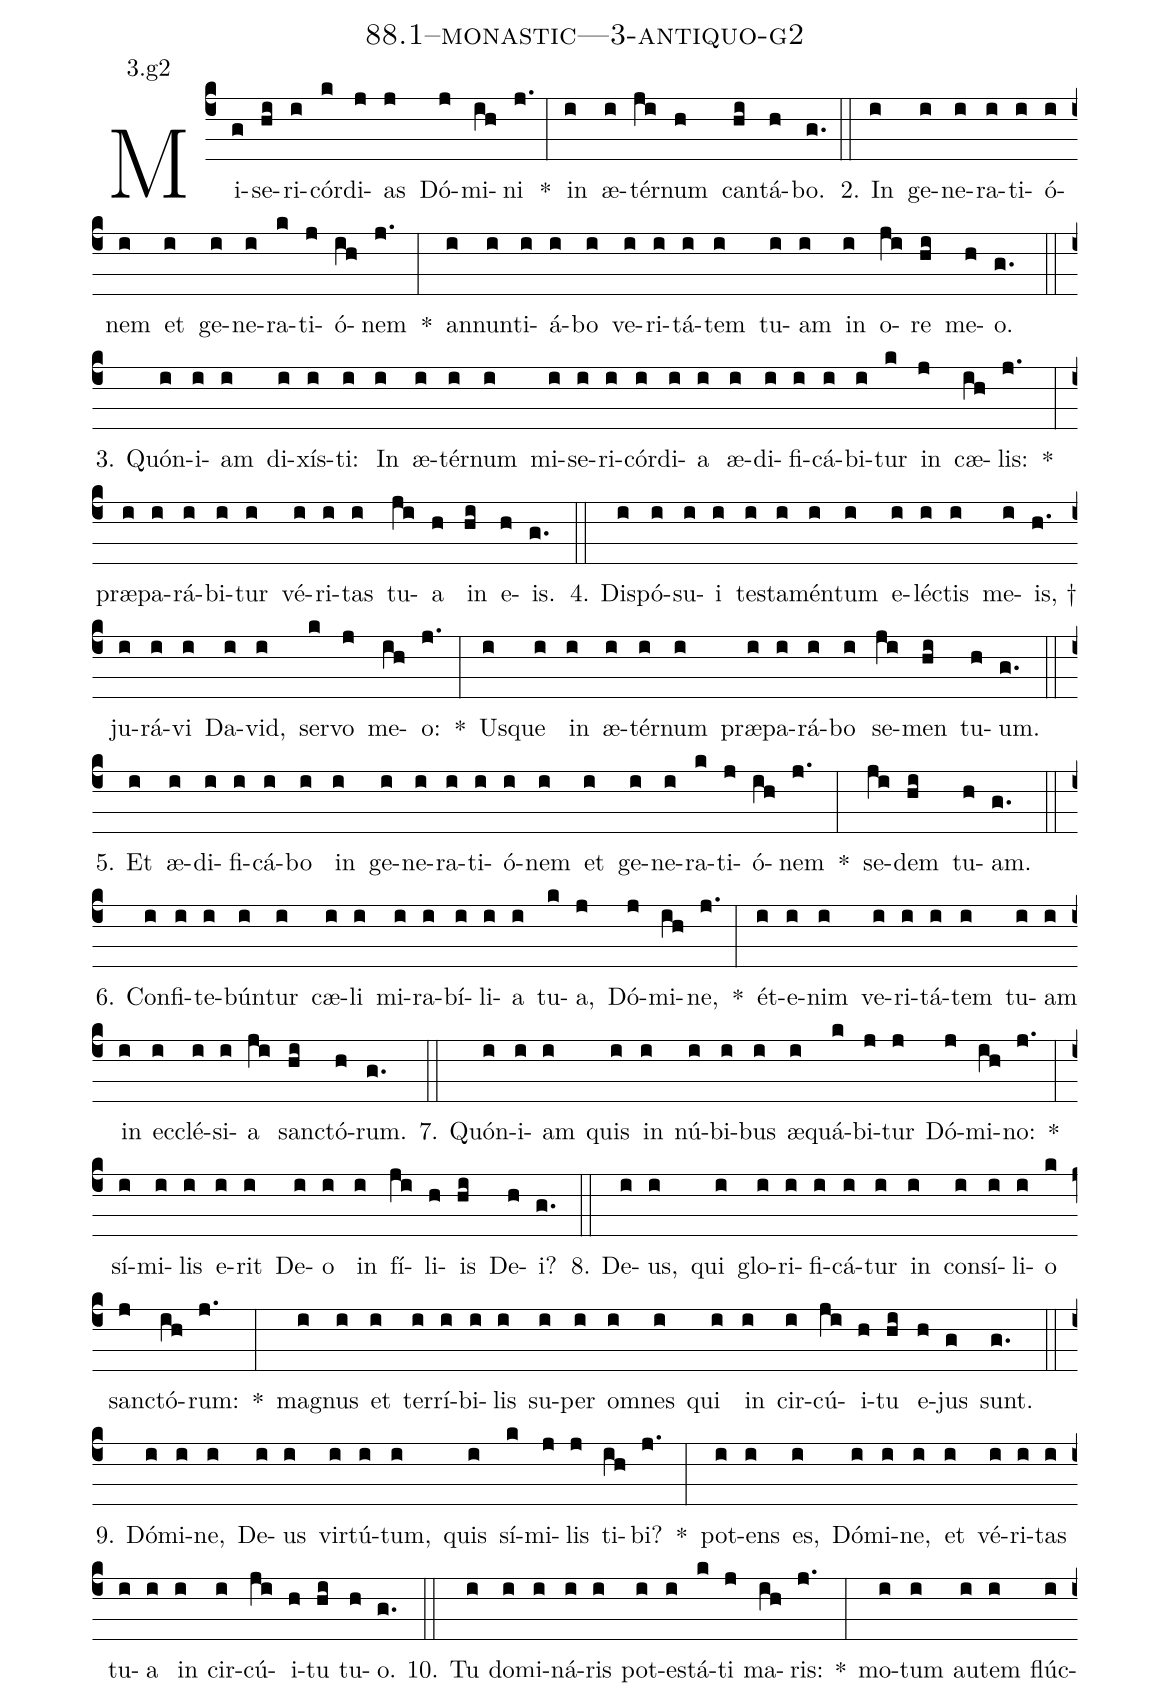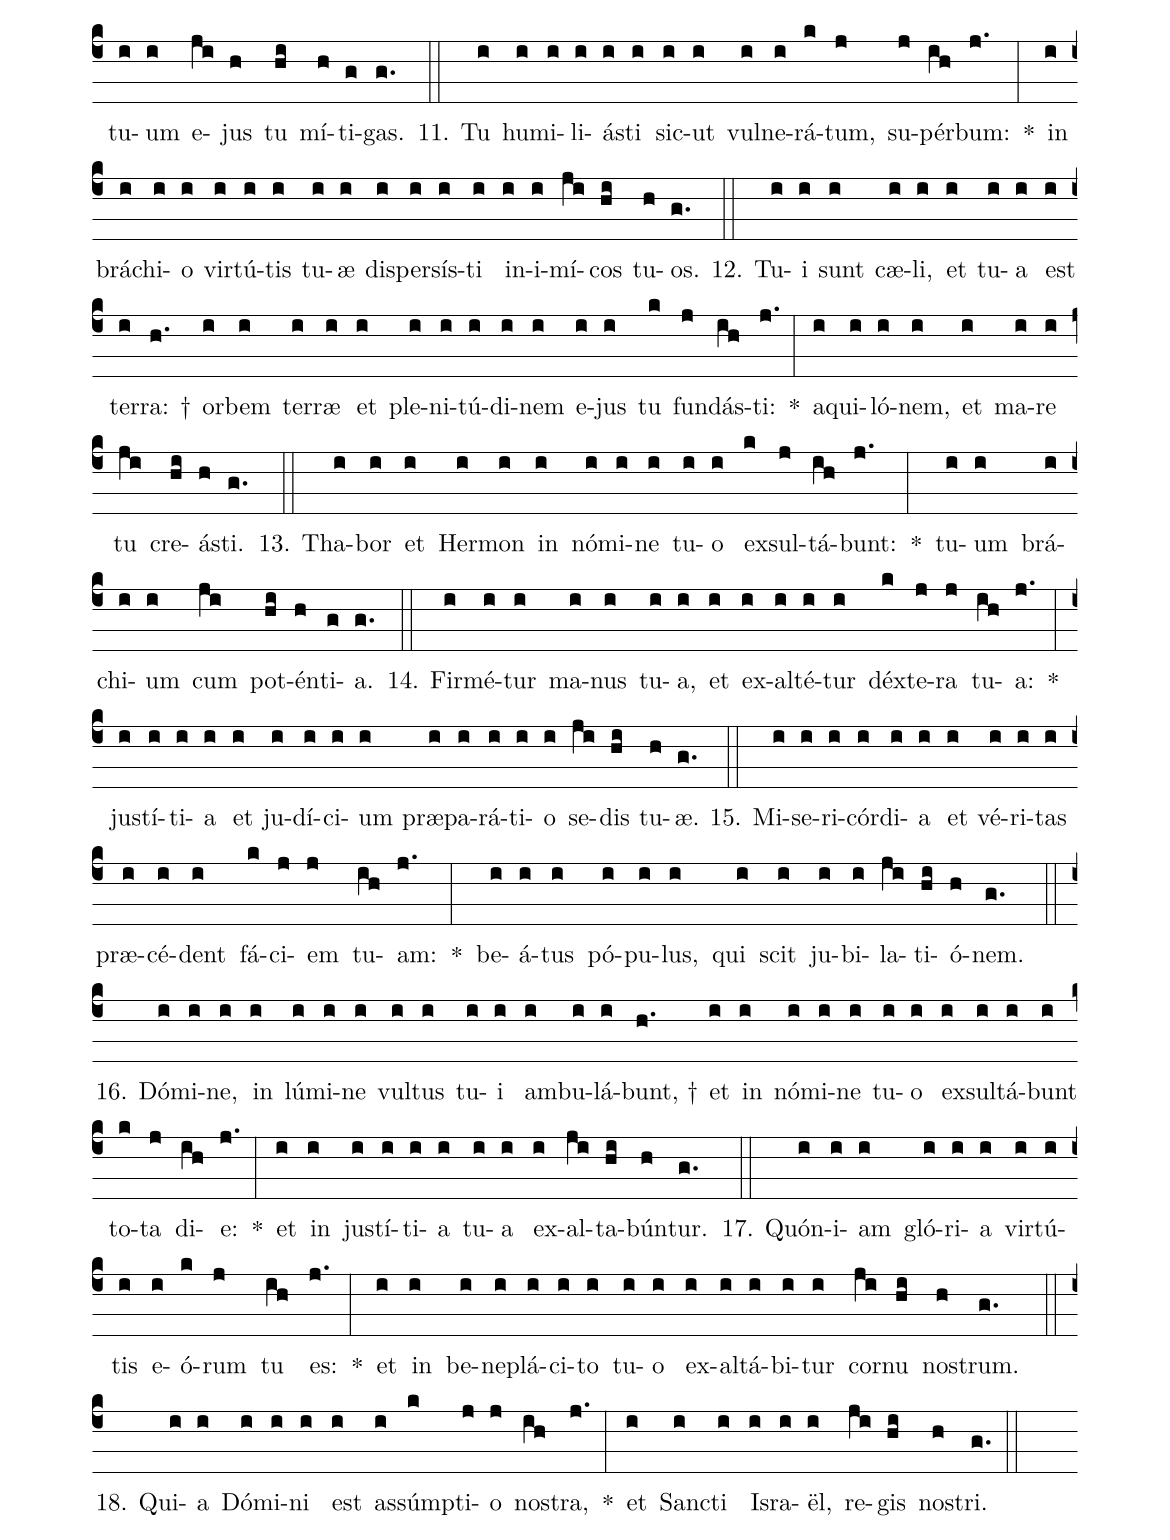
name: 88.1--monastic---3-antiquo-g2;
annotation: 3.g2;
%%
(c4)Mi(g)se(hi)ri(i)cór(k)di(j)as(j) Dó(j)mi(ih)ni(j.) *(:) in(i) æ(i)tér(ji)num(h) can(hi)tá(h)bo.(g.) (::)
2. In(i) ge(i)ne(i)ra(i)ti(i)ó(i)nem(i) et(i) ge(i)ne(i)ra(k)ti(j)ó(ih)nem(j.) *(:) an(i)nun(i)ti(i)á(i)bo(i) ve(i)ri(i)tá(i)tem(i) tu(i)am(i) in(i) o(ji)re(hi) me(h)o.(g.) (::)
3. Quón(i)i(i)am(i) di(i)xís(i)ti:(i) In(i) æ(i)tér(i)num(i) mi(i)se(i)ri(i)cór(i)di(i)a(i) æ(i)di(i)fi(i)cá(i)bi(i)tur(k) in(j) cæ(ih)lis:(j.) *(:) præ(i)pa(i)rá(i)bi(i)tur(i) vé(i)ri(i)tas(i) tu(ji)a(h) in(hi) e(h)is.(g.) (::)
4. Dis(i)pó(i)su(i)i(i) tes(i)ta(i)mén(i)tum(i) e(i)léc(i)tis(i) me(i)is, †(h.) ju(i)rá(i)vi(i) Da(i)vid,(i) ser(k)vo(j) me(ih)o:(j.) *(:) Us(i)que(i) in(i) æ(i)tér(i)num(i) præ(i)pa(i)rá(i)bo(i) se(ji)men(hi) tu(h)um.(g.) (::)
5. Et(i) æ(i)di(i)fi(i)cá(i)bo(i) in(i) ge(i)ne(i)ra(i)ti(i)ó(i)nem(i) et(i) ge(i)ne(i)ra(k)ti(j)ó(ih)nem(j.) *(:) se(ji)dem(hi) tu(h)am.(g.) (::)
6. Con(i)fi(i)te(i)bún(i)tur(i) cæ(i)li(i) mi(i)ra(i)bí(i)li(i)a(i) tu(k)a,(j) Dó(j)mi(ih)ne,(j.) *(:) ét(i)e(i)nim(i) ve(i)ri(i)tá(i)tem(i) tu(i)am(i) in(i) ec(i)clé(i)si(i)a(ji) sanc(hi)tó(h)rum.(g.) (::)
7. Quón(i)i(i)am(i) quis(i) in(i) nú(i)bi(i)bus(i) æ(i)quá(k)bi(j)tur(j) Dó(j)mi(ih)no:(j.) *(:) sí(i)mi(i)lis(i) e(i)rit(i) De(i)o(i) in(i) fí(ji)li(h)is(hi) De(h)i?(g.) (::)
8. De(i)us,(i) qui(i) glo(i)ri(i)fi(i)cá(i)tur(i) in(i) con(i)sí(i)li(i)o(k) sanc(j)tó(ih)rum:(j.) *(:) ma(i)gnus(i) et(i) ter(i)rí(i)bi(i)lis(i) su(i)per(i) om(i)nes(i) qui(i) in(i) cir(i)cú(ji)i(h)tu(hi) e(h)jus(g) sunt.(g.) (::)
9. Dó(i)mi(i)ne,(i) De(i)us(i) vir(i)tú(i)tum,(i) quis(i) sí(k)mi(j)lis(j) ti(ih)bi?(j.) *(:) pot(i)ens(i) es,(i) Dó(i)mi(i)ne,(i) et(i) vé(i)ri(i)tas(i) tu(i)a(i) in(i) cir(i)cú(ji)i(h)tu(hi) tu(h)o.(g.) (::)
10. Tu(i) do(i)mi(i)ná(i)ris(i) pot(i)es(i)tá(k)ti(j) ma(ih)ris:(j.) *(:) mo(i)tum(i) au(i)tem(i) flúc(i)tu(i)um(i) e(ji)jus(h) tu(hi) mí(h)ti(g)gas.(g.) (::)
11. Tu(i) hu(i)mi(i)li(i)ás(i)ti(i) sic(i)ut(i) vul(i)ne(i)rá(k)tum,(j) su(j)pér(ih)bum:(j.) *(:) in(i) brá(i)chi(i)o(i) vir(i)tú(i)tis(i) tu(i)æ(i) di(i)sper(i)sís(i)ti(i) in(i)i(i)mí(ji)cos(hi) tu(h)os.(g.) (::)
12. Tu(i)i(i) sunt(i) cæ(i)li,(i) et(i) tu(i)a(i) est(i) ter(i)ra: †(h.) or(i)bem(i) ter(i)ræ(i) et(i) ple(i)ni(i)tú(i)di(i)nem(i) e(i)jus(i) tu(k) fun(j)dás(ih)ti:(j.) *(:) a(i)qui(i)ló(i)nem,(i) et(i) ma(i)re(i) tu(ji) cre(hi)ás(h)ti.(g.) (::)
13. Tha(i)bor(i) et(i) Her(i)mon(i) in(i) nó(i)mi(i)ne(i) tu(i)o(i) ex(k)sul(j)tá(ih)bunt:(j.) *(:) tu(i)um(i) brá(i)chi(i)um(i) cum(ji) pot(hi)én(h)ti(g)a.(g.) (::)
14. Fir(i)mé(i)tur(i) ma(i)nus(i) tu(i)a,(i) et(i) ex(i)al(i)té(i)tur(i) déx(k)te(j)ra(j) tu(ih)a:(j.) *(:) jus(i)tí(i)ti(i)a(i) et(i) ju(i)dí(i)ci(i)um(i) præ(i)pa(i)rá(i)ti(i)o(i) se(ji)dis(hi) tu(h)æ.(g.) (::)
15. Mi(i)se(i)ri(i)cór(i)di(i)a(i) et(i) vé(i)ri(i)tas(i) præ(i)cé(i)dent(i) fá(k)ci(j)em(j) tu(ih)am:(j.) *(:) be(i)á(i)tus(i) pó(i)pu(i)lus,(i) qui(i) scit(i) ju(i)bi(i)la(ji)ti(hi)ó(h)nem.(g.) (::)
16. Dó(i)mi(i)ne,(i) in(i) lú(i)mi(i)ne(i) vul(i)tus(i) tu(i)i(i) am(i)bu(i)lá(i)bunt, †(h.) et(i) in(i) nó(i)mi(i)ne(i) tu(i)o(i) ex(i)sul(i)tá(i)bunt(i) to(k)ta(j) di(ih)e:(j.) *(:) et(i) in(i) jus(i)tí(i)ti(i)a(i) tu(i)a(i) ex(i)al(ji)ta(hi)bún(h)tur.(g.) (::)
17. Quón(i)i(i)am(i) gló(i)ri(i)a(i) vir(i)tú(i)tis(i) e(i)ó(k)rum(j) tu(ih) es:(j.) *(:) et(i) in(i) be(i)ne(i)plá(i)ci(i)to(i) tu(i)o(i) ex(i)al(i)tá(i)bi(i)tur(i) cor(ji)nu(hi) nos(h)trum.(g.) (::)
18. Qui(i)a(i) Dó(i)mi(i)ni(i) est(i) as(i)súmp(k)ti(j)o(j) nos(ih)tra,(j.) *(:) et(i) Sanc(i)ti(i) Is(i)ra(i)ël,(i) re(ji)gis(hi) nos(h)tri.(g.) (::)
